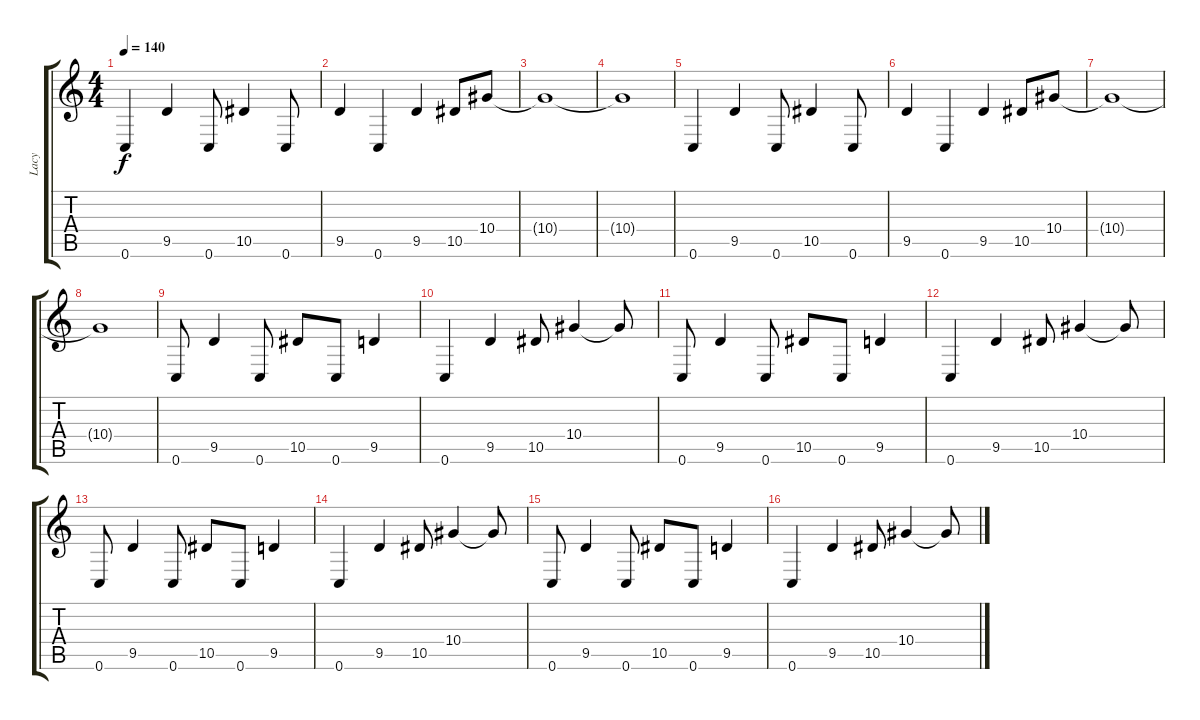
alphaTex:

\track ("Lacy" "Lacy") {instrument distortionguitar}
\staff {score tabs}
\tuning (C4 G3 Eb3 Bb2 F2 C2) {hide}
\ts (4 4)
\tempo 140
\clef g2
\ks c
0.6.4{dy f} 9.5.4 0.6.8 10.5.4 0.6.8 |
9.5.4 0.6.4 9.5.4 10.5.8 10.4.8 |
10.4{t}.1 |
10.4{t}.1 |
0.6.4 9.5.4 0.6.8 10.5.4 0.6.8 |
9.5.4 0.6.4 9.5.4 10.5.8 10.4.8 |
10.4{t}.1 |
10.4{t}.1 |
0.6.8 9.5.4 0.6.8 10.5.8 0.6.8 9.5.4 |
0.6.4 9.5.4 10.5.8 10.4.4 10.4{t}.8 |
0.6.8 9.5.4 0.6.8 10.5.8 0.6.8 9.5.4 |
0.6.4 9.5.4 10.5.8 10.4.4 10.4{t}.8 |
0.6.8 9.5.4 0.6.8 10.5.8 0.6.8 9.5.4 |
0.6.4 9.5.4 10.5.8 10.4.4 10.4{t}.8 |
0.6.8 9.5.4 0.6.8 10.5.8 0.6.8 9.5.4 |
0.6.4 9.5.4 10.5.8 10.4.4 10.4{t}.8
